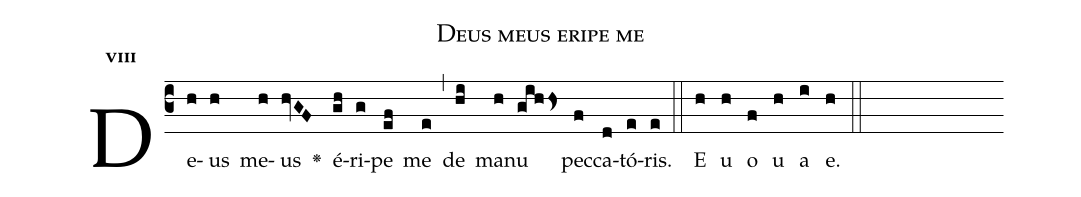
name:Deus meus eripe me;
office-part:Antiphona;
mode:8;
%%
initial-style: 1;
name: Deus meus eripe me;
book: Antiphonae & Responsoria/Tomus III, p. 71;
occasion: Psalterium Hebdomada III Feria II;
office-part: Hora media Ant 2;
user-notes: ;
commentary: ;
annotation: 8c;
centering-scheme: english;
fontsize: 12;
font: OFLSortsMillGoudy;
height: 11;
width: 4.5;
%%
(c3)De(h)us(h) me(h)us(hvGF) <v>\greheightstar</v>() é(gh)ri(g)pe(ef) me(e) (,) de(hi) ma(h)nu(gihhs<) pec(f)ca(d)tó(e)ris.(e) (::)
E(h) u(h) o(f) u(h) a(i) e.(h) (::)
